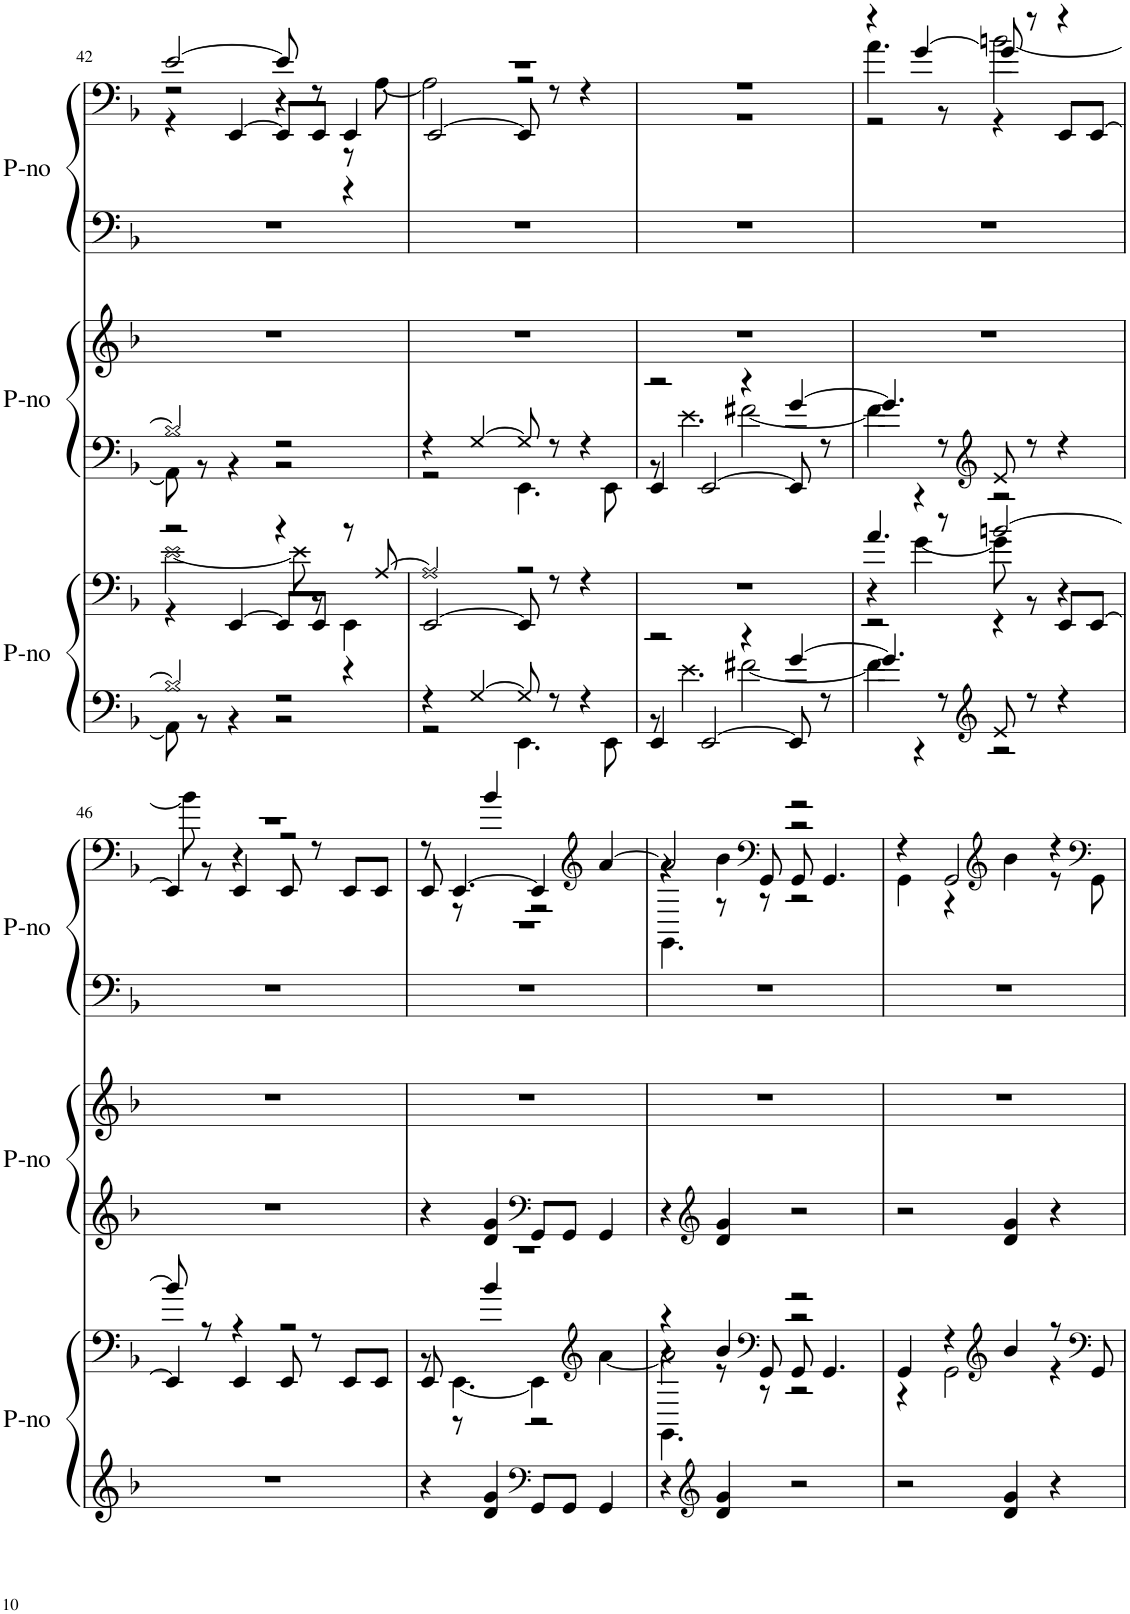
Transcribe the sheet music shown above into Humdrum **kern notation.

**kern	**kern	**kern	**kern	**kern	**kern
*part3	*part3	*part2	*part2	*part1	*part1
*staff6	*staff5	*staff4	*staff3	*staff2	*staff1
*I"Piano	*	*I"Piano	*	*I"Piano	*
*I'P-no	*	*I'P-no	*	*I'P-no	*
!!LO:PB:g=z
*clefF4	*clefF4	*clefF4	*clefG2	*clefF4	*clefF4
*	*	*Trd4c7	*Trd4c7	*	*
*k[b-]	*k[b-]	*k[b-]	*k[b-]	*k[b-]	*k[b-]
*M4/4	*M4/4	*M4/4	*M4/4	*M4/4	*M4/4
=42	=42	=42	=42	=42	=42
*^	*^	*^	*	*	*^
*	*	*	*^	*	*	*	*	*	*^
2B/]	8AA\]	2r	[2e\	4r	2B/]	8AA\]	1r	1r	[2e/	2r	4r
.	8r	.	.	.	.	8r	.	.	.	.	.
.	4r	.	.	[4EE/	.	4r	.	.	.	.	[4EE/
2r	2r	4r	8e\]	8EE/L]	2r	2r	.	.	8e/]	4r	8EE/L]
.	.	.	8r	8EE/J	.	.	.	.	8r	.	8EE/J
.	.	8r	4EE\	4r	.	.	.	.	4EE/	8r	4r
.	.	[8A/	.	.	.	.	.	.	.	[8A\	.
*	*	*	*v	*v	*	*	*	*	*	*	*
=43	=43	=43	=43	=43	=43	=43	=43	=43	=43	=43
4r	2r	2A/]	[2EE/	4r	2r	1r	1r	1r	2A\]	[2EE/
[4G/	.	.	.	[4G/	.	.	.	.	.	.
8G/]	4.EE\	2r	8EE/]	8G/]	4.EE\	.	.	.	2r	8EE/]
8r	.	.	8r	8r	.	.	.	.	.	8r
4r	.	.	4r	4r	.	.	.	.	.	4r
.	8EE\	.	.	.	8EE\	.	.	.	.	.
*	*	*v	*v	*	*	*	*	*	*v	*v
=44	=44	=44	=44	=44	=44	=44	=44	=44
*	*^	*	*	*^	*	*	*	*
2r	8r	4EE/	1r	2r	8r	4EE/	1r	1r	1r	1r
.	4.e\	.	.	.	4.e\	.	.	.	.	.
.	.	[2EE/	.	.	.	[2EE/	.	.	.	.
4r	[2f#X\	.	.	4r	[2f#X\	.	.	.	.	.
[4g/	.	8EE/]	.	[4g/	.	8EE/]	.	.	.	.
.	.	8r	.	.	.	8r	.	.	.	.
*	*v	*v	*	*	*v	*v	*	*	*	*
=45	=45	=45	=45	=45	=45	=45	=45	=45
*	*	*^	*	*	*	*	*	*^
*	*	*	*^	*	*	*	*	*	*	*
4.g/]	4f#\]	4.a/	4r	2r	4.g/]	4f#\]	1r	1r	4r	4.a\	2r
.	4r	.	[4g\	.	.	4r	.	.	[4g/	.	.
8r	.	8r	.	.	8r	.	.	.	.	8r	.
*clefG2	*	*	*	*	*clefG2	*	*	*	*	*	*
8e/	2r	[2bn/	8g\]	4r	8e/	2r	.	.	8g/]	[2bn\	4r
8r	.	.	8r	.	8r	.	.	.	8r	.	.
4r	.	.	4r	8EE/L	4r	.	.	.	4r	.	8EE/L
.	.	.	.	[8EE/J	.	.	.	.	.	.	[8EE/J
*v	*v	*	*	*	*v	*v	*	*	*	*	*
*	*	*v	*v	*	*	*	*	*	*
!!LO:LB:g=z	!!	!!
=46	=46	=46	=46	=46	=46	=46	=46	=46
1r	8b/]	4EE/]	1r	1r	1r	1r	8b\]	4EE/]
.	8r	.	.	.	.	.	8r	.
.	4r	4EE/	.	.	.	.	4r	4EE/
.	2r	8EE/	.	.	.	.	2r	8EE/
.	.	8r	.	.	.	.	.	8r
.	.	8EE/L	.	.	.	.	.	8EE/L
.	.	8EE/J	.	.	.	.	.	8EE/J
=47	=47	=47	=47	=47	=47	=47	=47	=47
*	*	*^	*	*	*	*	*	*
4r	1r	8r	8EE/	4r	1r	1r	8r	1r	8EE/
.	.	[4.EE\	8r	.	.	.	[4.EE/	.	8r
4d/ 4g/	.	.	4b-/	4d/ 4g/	.	.	.	.	4b-/
*clefF4	*	*	*	*clefF4	*	*	*	*	*
8GG/L	.	4EE\]	2r	8GG/L	.	.	4EE/]	.	2r
8GG/J	.	.	.	8GG/J	.	.	.	.	.
*	*clefG2	*	*	*	*	*	*clefG2	*	*
4GG/	.	[4a\	.	4GG/	.	.	[4a/	.	.
=48	=48	=48	=48	=48	=48	=48	=48	=48	=48
*	*	*	*^	*	*	*	*	*	*^
4r	4r	2a\]	4r	4.GG\	4r	1r	1r	2a/]	4r	4r	4.GG\
*clefG2	*	*	*	*	*clefG2	*	*	*	*	*	*
4d/ 4g/	4b-/	.	8r	.	4d/ 4g/	.	.	.	4b-\	8r	.
*	*clefF4	*	*	*	*	*	*	*clefF4	*	*	*
.	.	.	8GG/	8r	.	.	.	.	.	8GG/	8r
2r	2r	2r	8GG/	2r	2r	.	.	2r	2r	8GG/	2r
.	.	.	4.GG/	.	.	.	.	.	.	4.GG/	.
*	*	*v	*v	*v	*	*	*	*	*v	*v	*v
=49	=49	=49	=49	=49	=49	=49	=49
2r	4GG/	4r	2r	1r	1r	4r	4GG\
.	4r	2GG\	.	.	.	2GG/	4r
*	*clefG2	*	*	*	*	*clefG2	*
4d/ 4g/	4b-/	.	4d/ 4g/	.	.	.	4b-\
4r	8r	4r	4r	.	.	4r	8r
*	*clefF4	*	*	*	*	*clefF4	*
.	8GG/	.	.	.	.	.	8GG\
*	*v	*v	*	*	*	*v	*v
=	=	=	=	=	=
*-	*-	*-	*-	*-	*-
